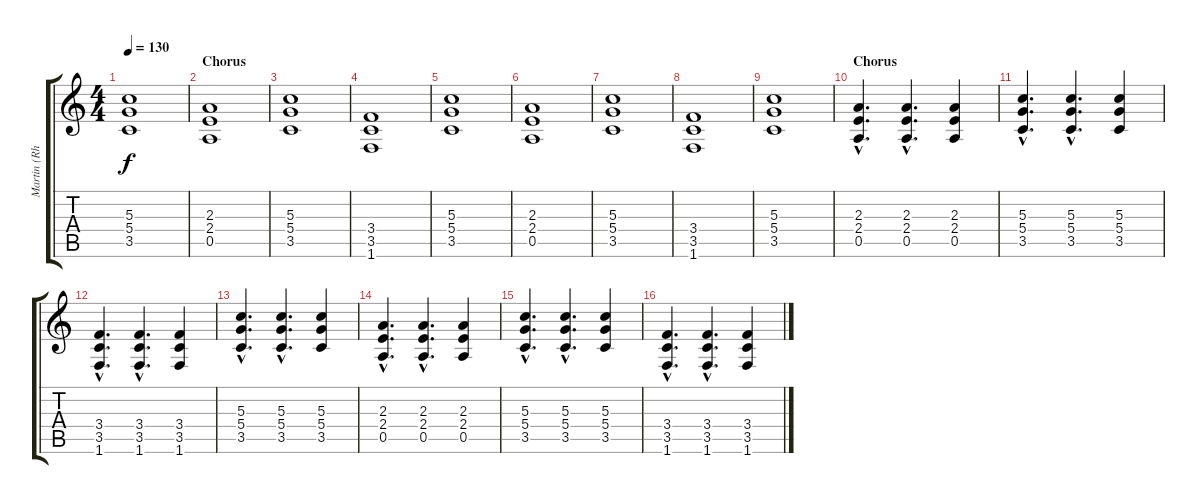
\track ("Martin (Rhythm Guitar)" "Martin (Rh") {instrument distortionguitar}
\staff {score tabs}
\tuning (E4 B3 G3 D3 A2 E2) {hide}
\ts (4 4)
\tempo 130
\clef g2
\ks c
(5.3 5.4 3.5).1{dy f volume 1} |
\section ("" "Chorus")
(2.3 2.4 0.5).1{volume 13 instrument distortionguitar} |
(5.3 5.4 3.5).1 |
(3.4 3.5 1.6).1 |
(5.3 5.4 3.5).1 |
(2.3 2.4 0.5).1{volume 13 instrument distortionguitar} |
(5.3 5.4 3.5).1 |
(3.4 3.5 1.6).1 |
(5.3 5.4 3.5).1 |
\section ("" "Chorus")
(2.3{hac} 2.4{hac} 0.5{hac}).4{d} (2.3{hac} 2.4{hac} 0.5{hac}).4{d} (2.3 2.4 0.5).4 |
(5.3{hac} 5.4{hac} 3.5{hac}).4{d} (5.3{hac} 5.4{hac} 3.5{hac}).4{d} (5.3 5.4 3.5).4 |
(3.4{hac} 3.5{hac} 1.6{hac}).4{d} (3.4{hac} 3.5{hac} 1.6{hac}).4{d} (3.4 3.5 1.6).4 |
(5.3{hac} 5.4{hac} 3.5{hac}).4{d} (5.3{hac} 5.4{hac} 3.5{hac}).4{d} (5.3 5.4 3.5).4 |
(2.3{hac} 2.4{hac} 0.5{hac}).4{d} (2.3{hac} 2.4{hac} 0.5{hac}).4{d} (2.3 2.4 0.5).4 |
(5.3{hac} 5.4{hac} 3.5{hac}).4{d} (5.3{hac} 5.4{hac} 3.5{hac}).4{d} (5.3 5.4 3.5).4 |
(3.4{hac} 3.5{hac} 1.6{hac}).4{d} (3.4{hac} 3.5{hac} 1.6{hac}).4{d} (3.4 3.5 1.6).4
